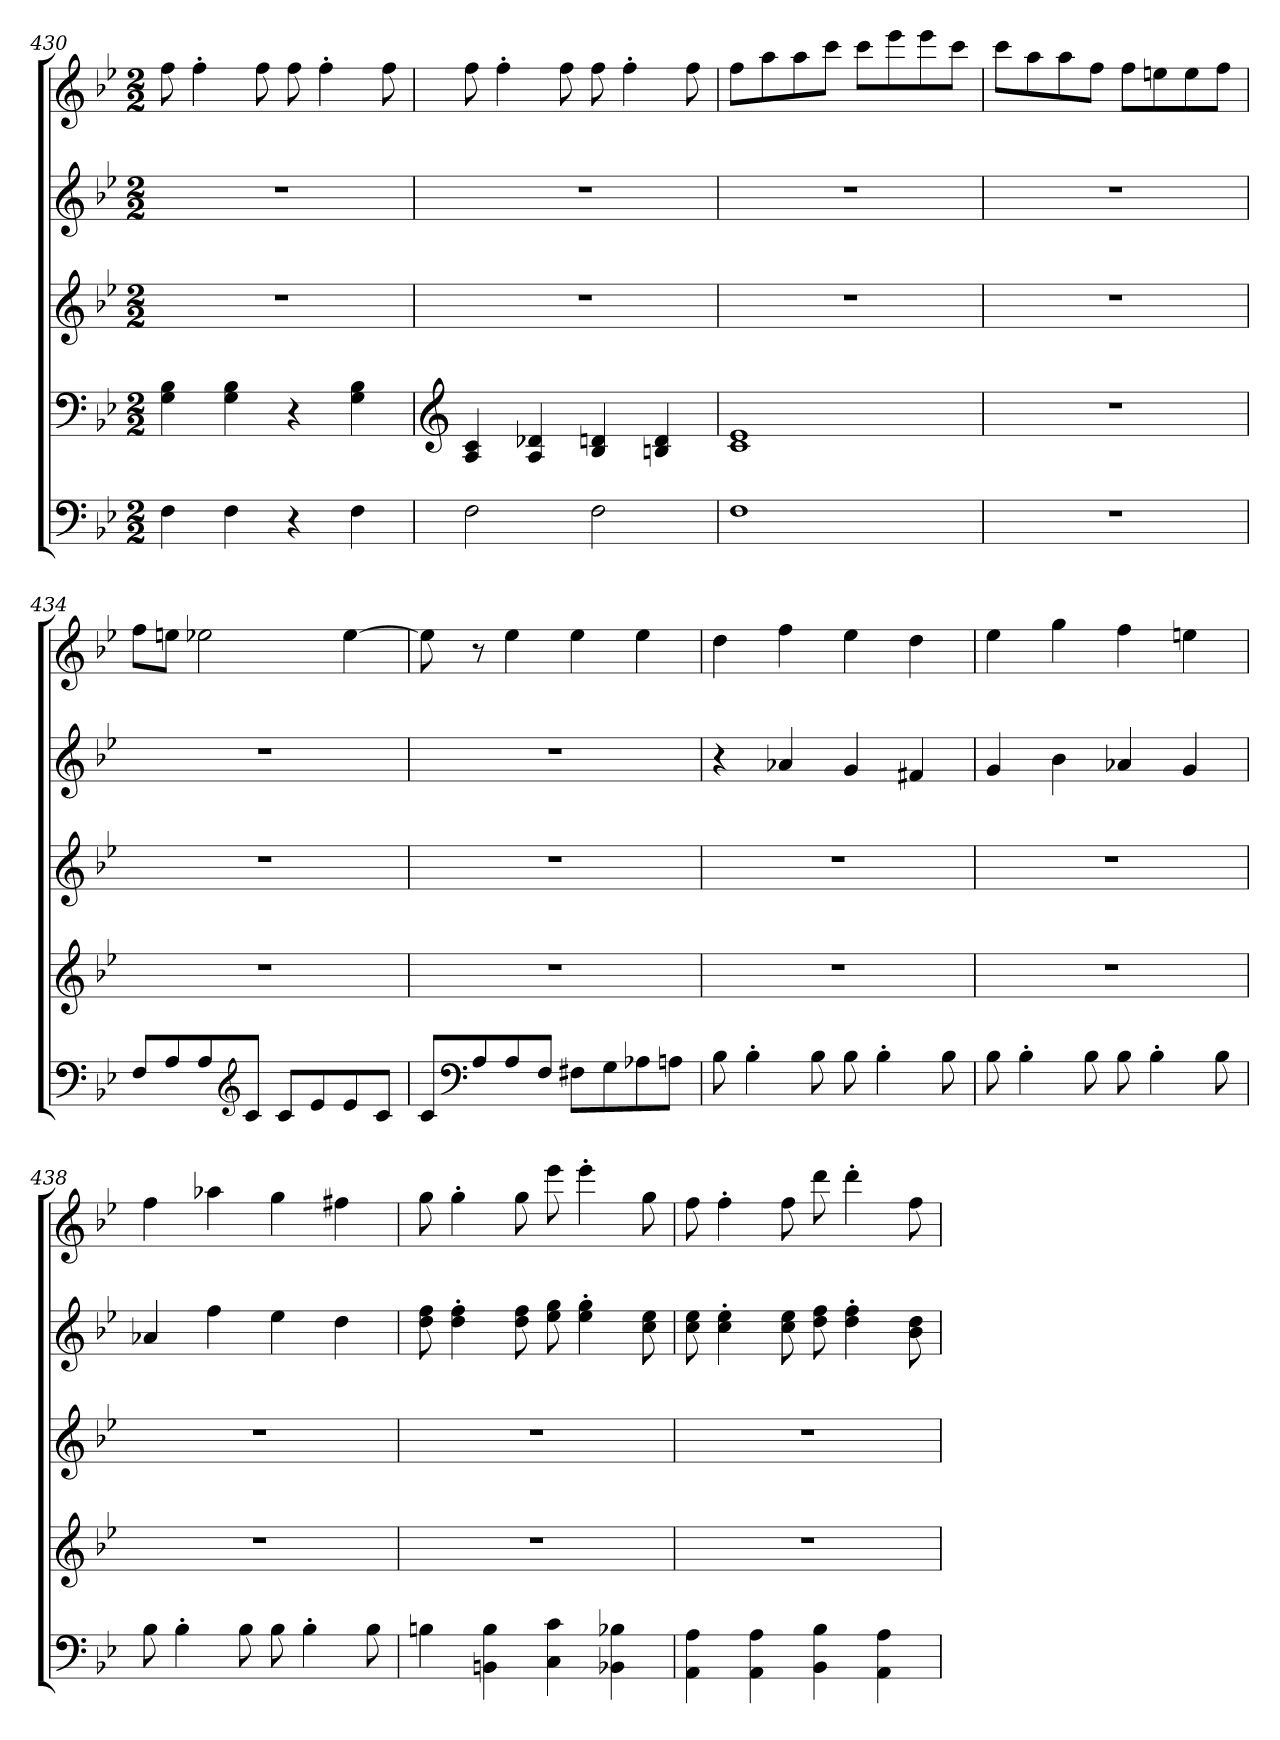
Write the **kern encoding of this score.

**kern	**kern	**kern	**kern	**kern
*part5	*part4	*part3	*part2	*part1
*staff5	*staff4	*staff3	*staff2	*staff1
*clefF4	*clefF4	*clefG2	*clefG2	*clefG2
*k[b-e-]	*k[b-e-]	*k[b-e-]	*k[b-e-]	*k[b-e-]
*M2/2	*M2/2	*M2/2	*M2/2	*M2/2
=430	=430	=430	=430	=430
4F\	4G\ 4B-\	1r	1r	8ff\
.	.	.	.	4ff'\
4F\	4G\ 4B-\	.	.	.
.	.	.	.	8ff\
4r	4r	.	.	8ff\
.	.	.	.	4ff'\
4F\	4G\ 4B-\	.	.	.
.	.	.	.	8ff\
=431	=431	=431	=431	=431
*	*clefG2	*	*	*
2F\	4A/ 4c/	1r	1r	8ff\
.	.	.	.	4ff'\
.	4A/ 4d-X/	.	.	.
.	.	.	.	8ff\
2F\	4B-/ 4dn/	.	.	8ff\
.	.	.	.	4ff'\
.	4Bn/ 4d/	.	.	.
.	.	.	.	8ff\
!!LO:LB:g=z
=432	=432	=432	=432	=432
1F	1c 1e-	1r	1r	8ff\L
.	.	.	.	8aa\
.	.	.	.	8aa\
.	.	.	.	8ccc\J
.	.	.	.	8ccc\L
.	.	.	.	8eee-\
.	.	.	.	8eee-\
.	.	.	.	8ccc\J
=433	=433	=433	=433	=433
1r	1r	1r	1r	8ccc\L
.	.	.	.	8aa\
.	.	.	.	8aa\
.	.	.	.	8ff\J
.	.	.	.	8ff\L
.	.	.	.	8een\
.	.	.	.	8ee\
.	.	.	.	8ff\J
=434	=434	=434	=434	=434
*	*	*	*	*MM169
8F/L	1r	1r	1r	8ff\L
8A/	.	.	.	8een\J
8A/	.	.	.	2ee-X\
*clefG2	*	*	*	*
8c/J	.	.	.	.
8c/L	.	.	.	.
8e-/	.	.	.	.
8e-/	.	.	.	[4ee-\
8c/J	.	.	.	.
!!LO:PB:g=z
=435	=435	=435	=435	=435
8c/L	1r	1r	1r	8ee-\]
*clefF4	*	*	*	*
8A/	.	.	.	8r
8A/	.	.	.	4ee-\
8F/J	.	.	.	.
8F#X\L	.	.	.	4ee-\
8G\	.	.	.	.
8A-X\	.	.	.	4ee-\
8An\J	.	.	.	.
=436	=436	=436	=436	=436
*	*	*	*	*MM169
8B-\	1r	1r	4r	4dd\
4B-'\	.	.	.	.
.	.	.	4a-X/	4ff\
8B-\	.	.	.	.
8B-\	.	.	4g/	4ee-\
4B-'\	.	.	.	.
.	.	.	4f#X/	4dd\
8B-\	.	.	.	.
=437	=437	=437	=437	=437
8B-\	1r	1r	4g/	4ee-\
4B-'\	.	.	.	.
.	.	.	4b-\	4gg\
8B-\	.	.	.	.
8B-\	.	.	4a-X/	4ff\
4B-'\	.	.	.	.
.	.	.	4g/	4een\
8B-\	.	.	.	.
=438	=438	=438	=438	=438
8B-\	1r	1r	4a-X/	4ff\
4B-'\	.	.	.	.
.	.	.	4ff\	4aa-X\
8B-\	.	.	.	.
8B-\	.	.	4ee-\	4gg\
4B-'\	.	.	.	.
.	.	.	4dd\	4ff#X\
8B-\	.	.	.	.
=439	=439	=439	=439	=439
*	*	*	*	*MM169
4Bn\	1r	1r	8dd\ 8ff\	8gg\
.	.	.	4dd\' 4ff\'	4gg'\
4BBn\ 4B\	.	.	.	.
.	.	.	8dd\ 8ff\	8gg\
4C\ 4c\	.	.	8ee-\ 8gg\	8eee-\
.	.	.	4ee-\' 4gg\'	4eee-'\
4BB-X\ 4B-X\	.	.	.	.
.	.	.	8cc\ 8ee-\	8gg\
!!LO:LB:g=z
=440	=440	=440	=440	=440
4AA\ 4A\	1r	1r	8cc\ 8ee-\	8ff\
.	.	.	4cc\' 4ee-\'	4ff'\
4AA\ 4A\	.	.	.	.
.	.	.	8cc\ 8ee-\	8ff\
4BB-\ 4B-\	.	.	8dd\ 8ff\	8ddd\
.	.	.	4dd\' 4ff\'	4ddd'\
4AA\ 4A\	.	.	.	.
.	.	.	8b-\ 8dd\	8ff\
=	=	=	=	=
*-	*-	*-	*-	*-
